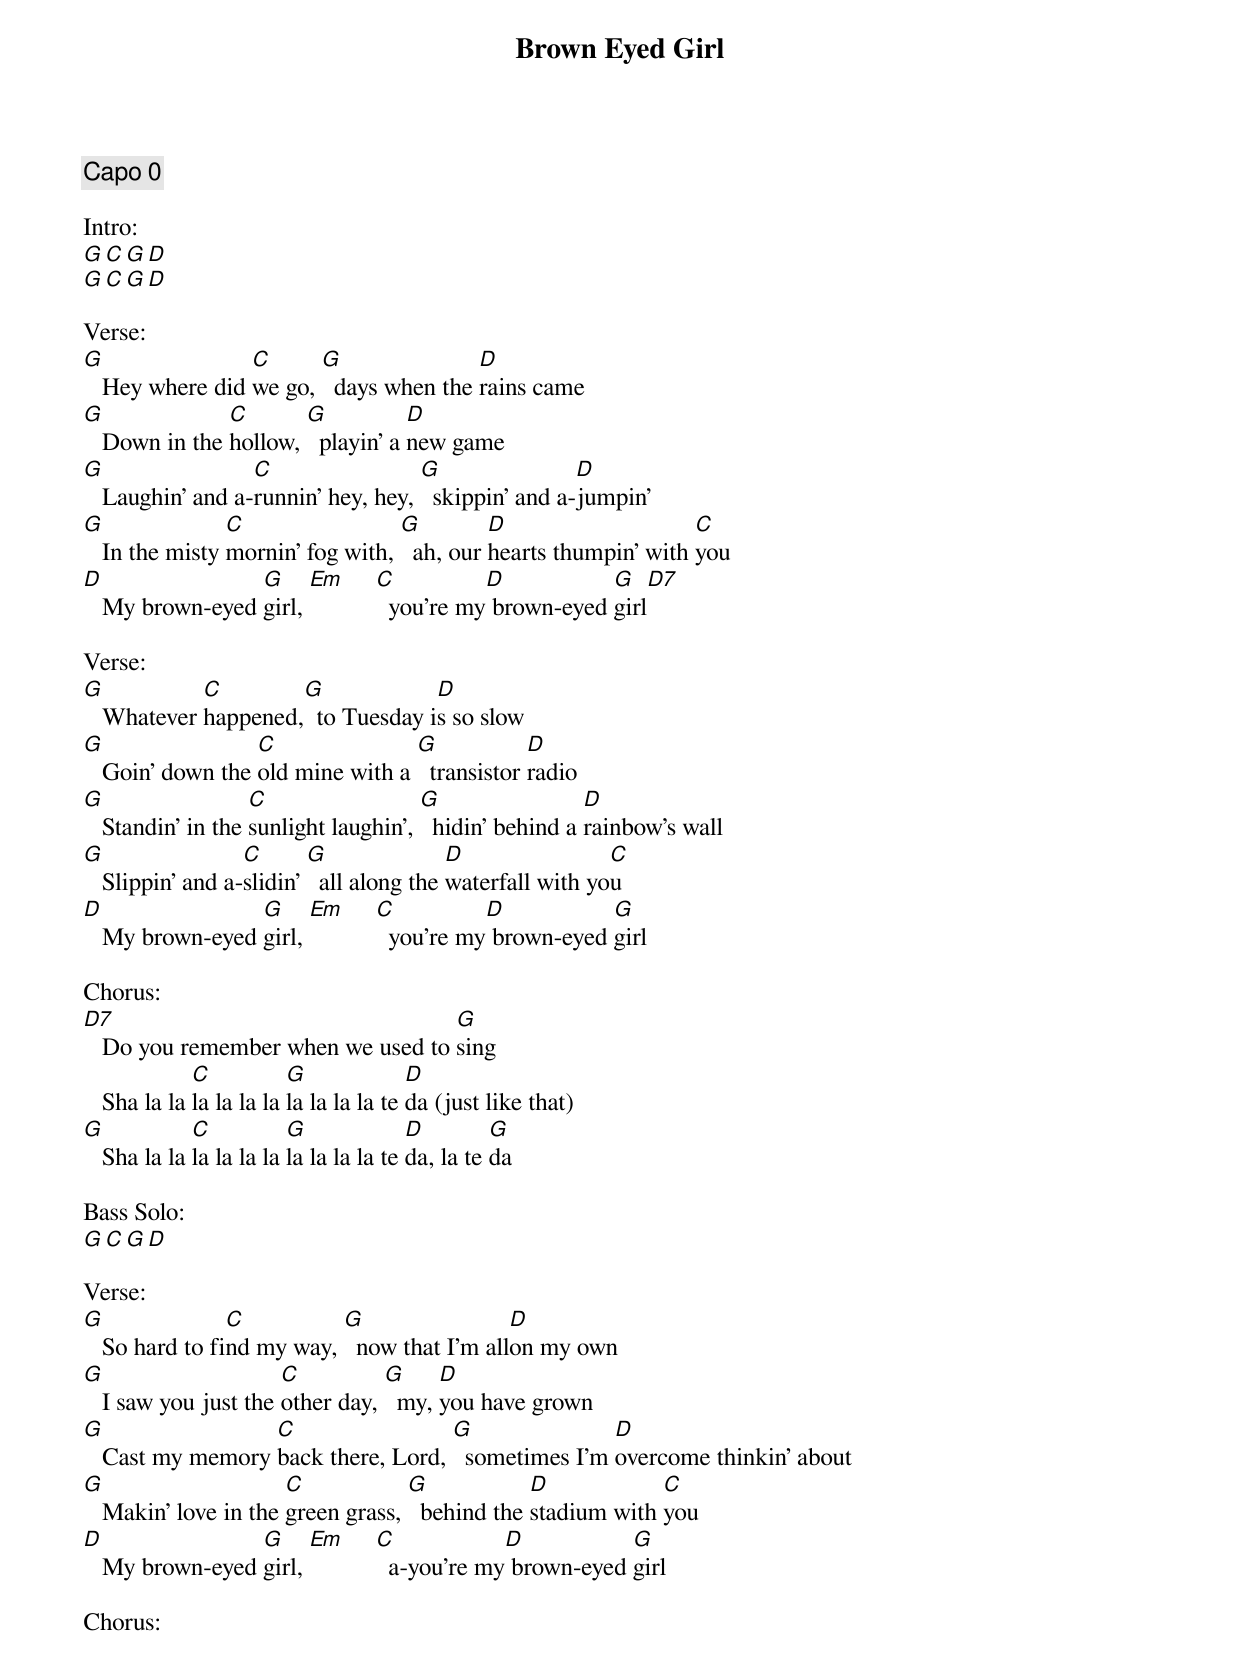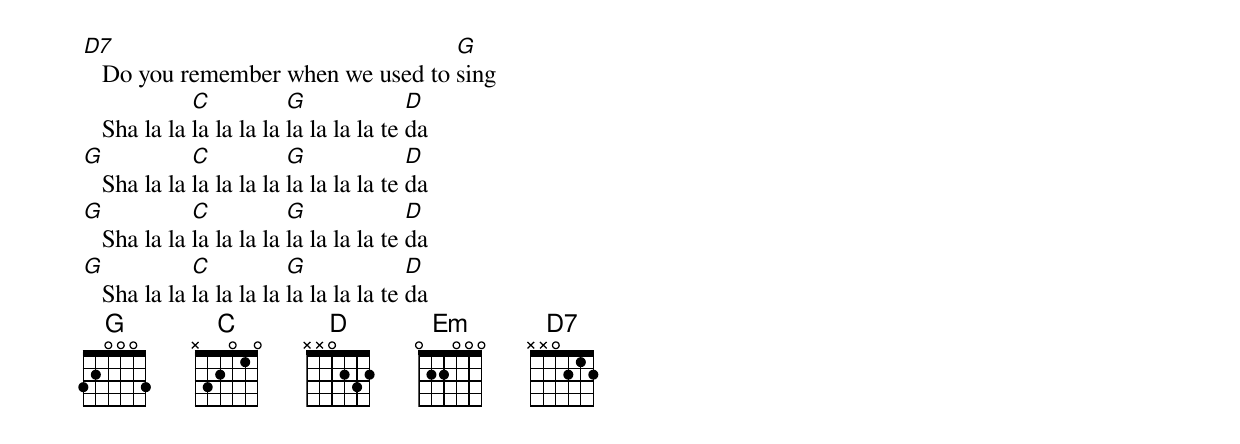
{title:Brown Eyed Girl}
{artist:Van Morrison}
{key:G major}
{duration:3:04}
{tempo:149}
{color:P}

{comment: Capo 0}

Intro:
[G][C][G][D]
[G][C][G][D]

Verse:
[G]   Hey where did [C]we go, [G]  days when the [D]rains came
[G]   Down in the [C]hollow, [G]  playin' a [D]new game
[G]   Laughin' and a-[C]runnin' hey, hey, [G]  skippin’ and a-[D]jumpin’
[G]   In the misty [C]mornin' fog with, [G]  ah, our [D]hearts thumpin' with [C]you
[D]   My brown-eyed [G]girl, [Em]     [C]  you’re my[D] brown-eyed [G]girl[D7]

Verse:
[G]   Whatever [C]happened,[G]  to Tuesday i[D]s so slow
[G]   Goin’ down the [C]old mine with a [G]  transistor [D]radio
[G]   Standin’ in the [C]sunlight laughin’, [G]  hidin’ behind a [D]rainbow's wall
[G]   Slippin’ and a-[C]slidin’ [G]  all along the [D]waterfall with yo[C]u
[D]   My brown-eyed [G]girl, [Em]     [C]  you’re my[D] brown-eyed [G]girl

Chorus:
[D7]   Do you remember when we used to [G]sing
   Sha la la [C]la la la la [G]la la la la te [D]da (just like that)
[G]   Sha la la [C]la la la la [G]la la la la te [D]da, la te [G]da

Bass Solo:
[G][C][G][D]

Verse:
[G]   So hard to fi[C]nd my way, [G]  now that I'm all[D]on my own
[G]   I saw you just the [C]other day, [G]  my, [D]you have grown
[G]   Cast my memory [C]back there, Lord, [G]  sometimes I'm [D]overcome thinkin’ about
[G]   Makin’ love in the [C]green grass, [G]  behind the [D]stadium with [C]you
[D]   My brown-eyed [G]girl, [Em]     [C]  a-you’re my[D] brown-eyed [G]girl

Chorus:
[D7]   Do you remember when we used to [G]sing
   Sha la la [C]la la la la [G]la la la la te [D]da
[G]   Sha la la [C]la la la la [G]la la la la te [D]da
[G]   Sha la la [C]la la la la [G]la la la la te [D]da
[G]   Sha la la [C]la la la la [G]la la la la te [D]da
